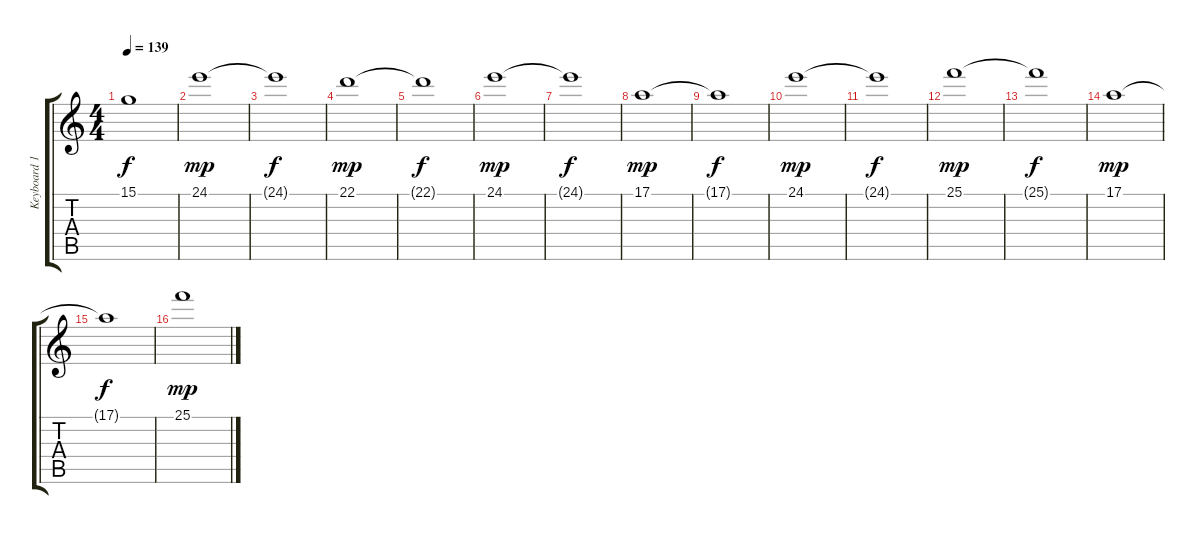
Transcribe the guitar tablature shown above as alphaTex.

\track ("Keyboard 1" "Keyboard 1") {instrument stringensemble1}
\staff {score tabs}
\tuning (E4 B3 G3 D3 A2 E2) {hide}
\ts (4 4)
\tempo 139
\clef g2
\ks c
15.1.1{dy f} |
24.1.1{dy mp} |
24.1{t}.1{dy f} |
22.1.1{dy mp} |
22.1{t}.1{dy f} |
24.1.1{dy mp} |
24.1{t}.1{dy f} |
17.1.1{dy mp} |
17.1{t}.1{dy f} |
24.1.1{dy mp} |
24.1{t}.1{dy f} |
25.1.1{dy mp} |
25.1{t}.1{dy f} |
17.1.1{dy mp} |
17.1{t}.1{dy f} |
25.1.1{dy mp}
